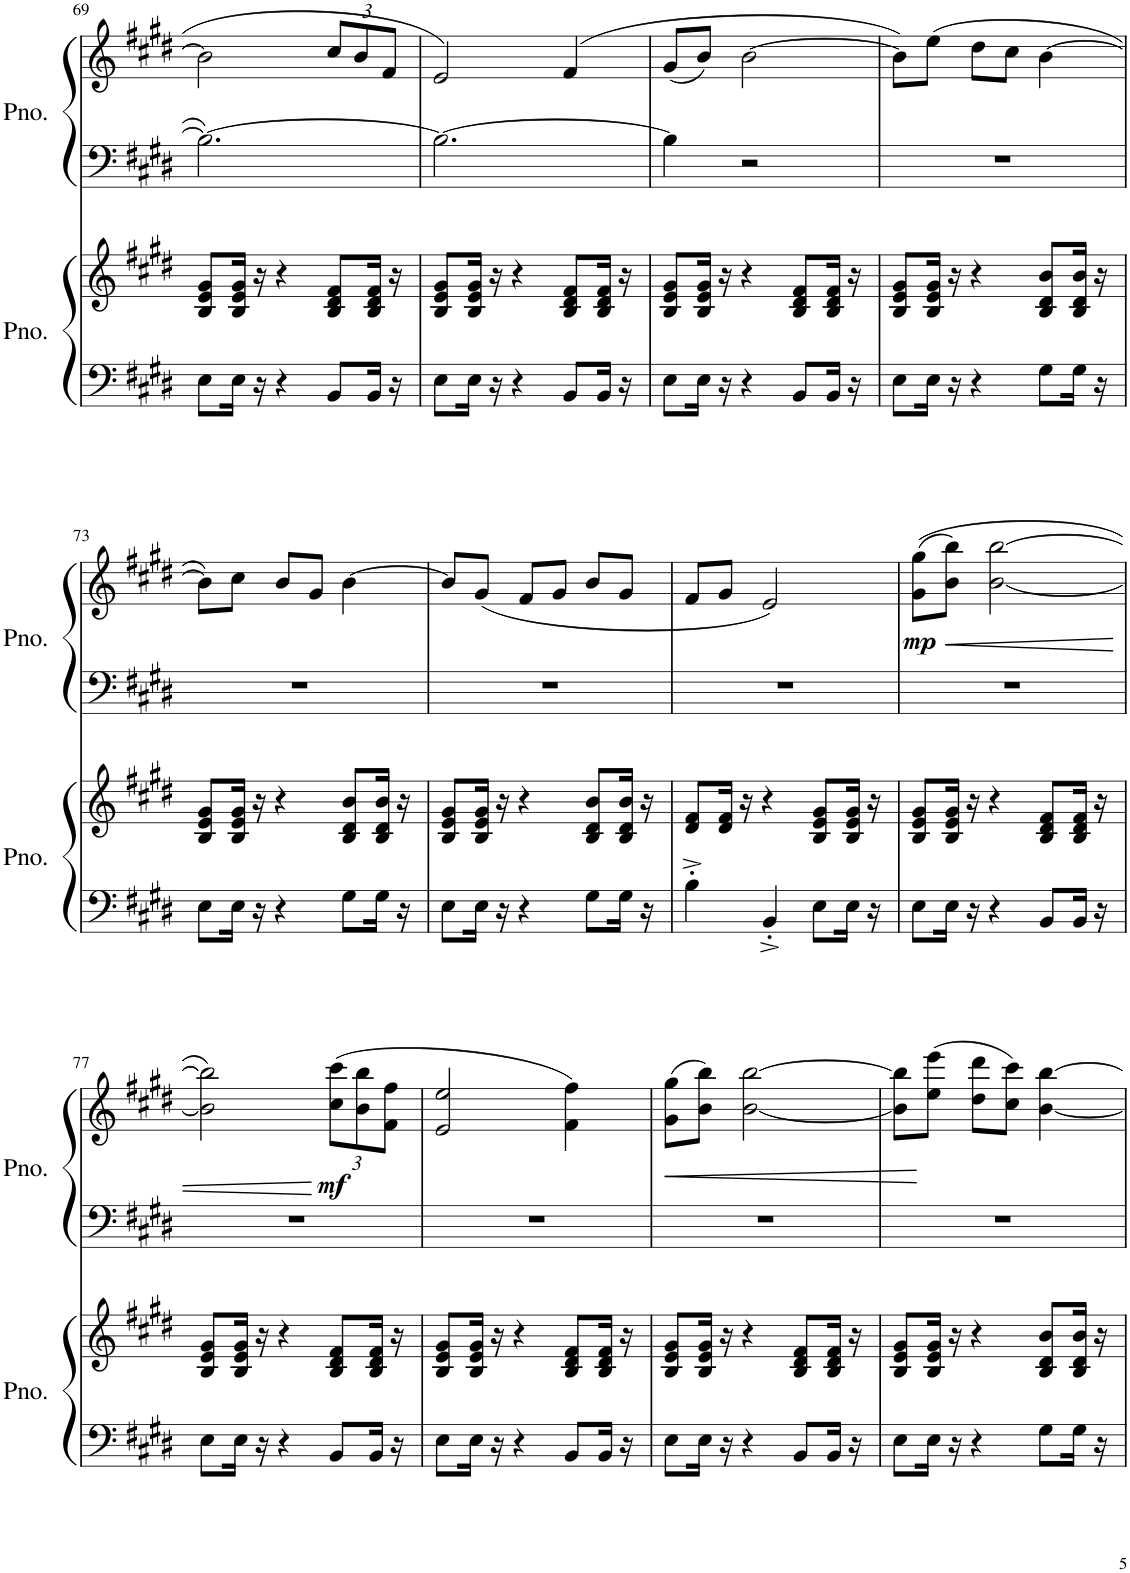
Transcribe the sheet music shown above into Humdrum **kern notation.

**kern	**kern	**kern	**kern	**dynam
*part2	*part2	*part1	*part1	*part1
*staff4	*staff3	*staff2	*staff1	*staff1/2
*I"Piano	*	*I"Piano	*	*
*I'Pno.	*	*I'Pno.	*	*
!!LO:PB:g=z
*clefF4	*clefG2	*clefF4	*clefG2	*
*k[f#c#g#d#]	*k[f#c#g#d#]	*k[f#c#g#d#]	*k[f#c#g#d#]	*
*M3/4	*M3/4	*M3/4	*M3/4	*
=69	=69	=69	=69	=69
8E\L	8B/ 8e/ 8g#/L	2.B\_	2b\]	.
16E\Jk	16B/ 16e/ 16g#/Jk	.	.	.
16r	16r	.	.	.
4r	4r	.	.	.
*	*	*	*Xbrackettup	*
8BB/L	8B/ 8d#/ 8f#/L	.	12cc#/L	.
.	.	.	12b/	.
16BB/Jk	16B/ 16d#/ 16f#/Jk	.	.	.
.	.	.	12f#/J	.
16r	16r	.	.	.
=70	=70	=70	=70	=70
8E\L	8B/ 8e/ 8g#/L	2.B\_	2e/	.
16E\Jk	16B/ 16e/ 16g#/Jk	.	.	.
16r	16r	.	.	.
4r	4r	.	.	.
8BB/L	8B/ 8d#/ 8f#/L	.	(4f#/	.
16BB/Jk	16B/ 16d#/ 16f#/Jk	.	.	.
16r	16r	.	.	.
=71	=71	=71	=71	=71
8E\L	8B/ 8e/ 8g#/L	4B\]	(8g#/L	.
16E\Jk	16B/ 16e/ 16g#/Jk	.	8b/J)	.
16r	16r	.	.	.
4r	4r	2r	[2b\	.
8BB/L	8B/ 8d#/ 8f#/L	.	.	.
16BB/Jk	16B/ 16d#/ 16f#/Jk	.	.	.
16r	16r	.	.	.
=72	=72	=72	=72	=72
8E\L	8B/ 8e/ 8g#/L	2.r	8b\L])	.
16E\Jk	16B/ 16e/ 16g#/Jk	.	(8ee\J	.
16r	16r	.	.	.
4r	4r	.	8dd#\L	.
.	.	.	8cc#\J	.
8G#\L	8B/ 8d#/ 8b/L	.	[4b\	.
16G#\Jk	16B/ 16d#/ 16b/Jk	.	.	.
16r	16r	.	.	.
!!LO:LB:g=z
=73	=73	=73	=73	=73
8E\L	8B/ 8e/ 8g#/L	2.r	8b\L])	.
16E\Jk	16B/ 16e/ 16g#/Jk	.	8cc#\J	.
16r	16r	.	.	.
4r	4r	.	8b/L	.
.	.	.	8g#/J	.
8G#\L	8B/ 8d#/ 8b/L	.	[4b\	.
16G#\Jk	16B/ 16d#/ 16b/Jk	.	.	.
16r	16r	.	.	.
=74	=74	=74	=74	=74
8E\L	8B/ 8e/ 8g#/L	2.r	8b/L]	.
16E\Jk	16B/ 16e/ 16g#/Jk	.	(8g#/J	.
16r	16r	.	.	.
4r	4r	.	8f#/L	.
.	.	.	8g#/J	.
8G#\L	8B/ 8d#/ 8b/L	.	8b/L	.
16G#\Jk	16B/ 16d#/ 16b/Jk	.	8g#/J	.
16r	16r	.	.	.
=75	=75	=75	=75	=75
4B'^\	8d#/ 8f#/L	2.r	8f#/L	.
.	16d#/ 16f#/Jk	.	8g#/J	.
.	16r	.	.	.
4BB'^/	4r	.	2e/)	.
8E\L	8B/ 8e/ 8g#/L	.	.	.
16E\Jk	16B/ 16e/ 16g#/Jk	.	.	.
16r	16r	.	.	.
=76	=76	=76	=76	=76
!	!	!	!	!LO:DY:b
8E\L	8B/ 8e/ 8g#/L	2.r	((8g#\ 8gg#\L	mp
!	!	!	!	!LO:HP:b
16E\Jk	16B/ 16e/ 16g#/Jk	.	8b\ 8bb\J)	<
16r	16r	.	.	.
4r	4r	.	[2b\ [2bb\	.
8BB/L	8B/ 8d#/ 8f#/L	.	.	.
16BB/Jk	16B/ 16d#/ 16f#/Jk	.	.	.
16r	16r	.	.	.
!!LO:LB:g=z
=77	=77	=77	=77	=77
8E\L	8B/ 8e/ 8g#/L	2.r	2b\] 2bb\])	.
16E\Jk	16B/ 16e/ 16g#/Jk	.	.	.
16r	16r	.	.	.
4r	4r	.	.	.
!	!	!	!	!LO:DY:n=1:b
8BB/L	8B/ 8d#/ 8f#/L	.	(12cc#\ 12ccc#\L	[ mf
.	.	.	12b\ 12bb\	.
16BB/Jk	16B/ 16d#/ 16f#/Jk	.	.	.
.	.	.	12f#\ 12ff#\J	.
16r	16r	.	.	.
=78	=78	=78	=78	=78
8E\L	8B/ 8e/ 8g#/L	2.r	2e/ 2ee/	.
16E\Jk	16B/ 16e/ 16g#/Jk	.	.	.
16r	16r	.	.	.
4r	4r	.	.	.
8BB/L	8B/ 8d#/ 8f#/L	.	4f#\ 4ff#\)	.
16BB/Jk	16B/ 16d#/ 16f#/Jk	.	.	.
16r	16r	.	.	.
=79	=79	=79	=79	=79
!	!	!	!	!LO:HP:b
8E\L	8B/ 8e/ 8g#/L	2.r	(8g#\ 8gg#\L	<
16E\Jk	16B/ 16e/ 16g#/Jk	.	8b\ 8bb\J)	.
16r	16r	.	.	.
4r	4r	.	[2b\ [2bb\	.
8BB/L	8B/ 8d#/ 8f#/L	.	.	.
16BB/Jk	16B/ 16d#/ 16f#/Jk	.	.	.
16r	16r	.	.	.
=80	=80	=80	=80	=80
8E\L	8B/ 8e/ 8g#/L	2.r	8b\] 8bb\]L	.
16E\Jk	16B/ 16e/ 16g#/Jk	.	(8ee\ 8eee\J	[
16r	16r	.	.	.
4r	4r	.	8dd#\ 8ddd#\L	.
.	.	.	8cc#\ 8ccc#\J)	.
8G#\L	8B/ 8d#/ 8b/L	.	[4b\ [4bb\	.
16G#\Jk	16B/ 16d#/ 16b/Jk	.	.	.
16r	16r	.	.	.
=	=	=	=	=
*-	*-	*-	*-	*-
